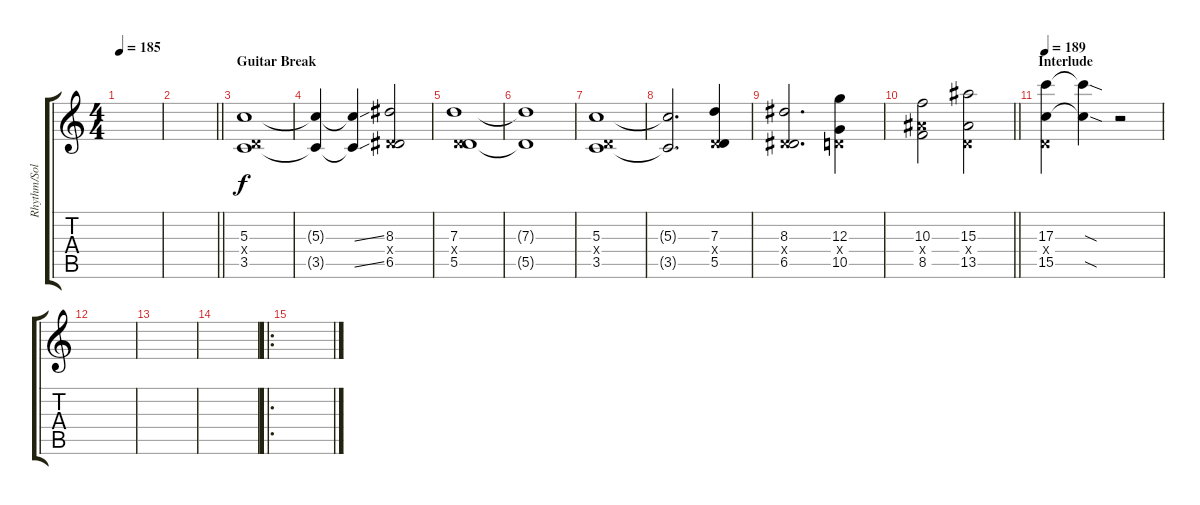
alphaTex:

\track ("Rhythm/Solo Guitar" "Rhythm/Sol") {instrument distortionguitar}
\staff {score tabs}
\tuning (E4 B3 G3 D3 A2 D2) {hide}
\ts (4 4)
\tempo 185
\clef g2
\ks c
|
\barLineRight lightlight
|
\section ("" "Guitar Break")
(5.3 0.4{x} 3.5).1 |
(5.3{t} 3.5{t}).4 (5.3{ss t} 3.5{ss t}).4 (8.3 0.4{x} 6.5).2 |
(7.3 0.4{x} 5.5).1 |
(7.3{t} 5.5{t}).1 |
(5.3 0.4{x} 3.5).1 |
(5.3{t} 3.5{t}).2{d} (7.3 0.4{x} 5.5).4 |
(8.3 0.4{x} 6.5).2{d} (12.3 0.4{x} 10.5).4 |
\barLineRight lightlight
(10.3 8.4{x} 8.5).2 (15.3 0.4{x} 13.5).2 |
\section ("" "Interlude")
\tempo 189
(17.3 0.4{x} 15.5).4 (17.3{sod t} 15.5{sod t}).4 r.2 |
|
|
|
\ro
